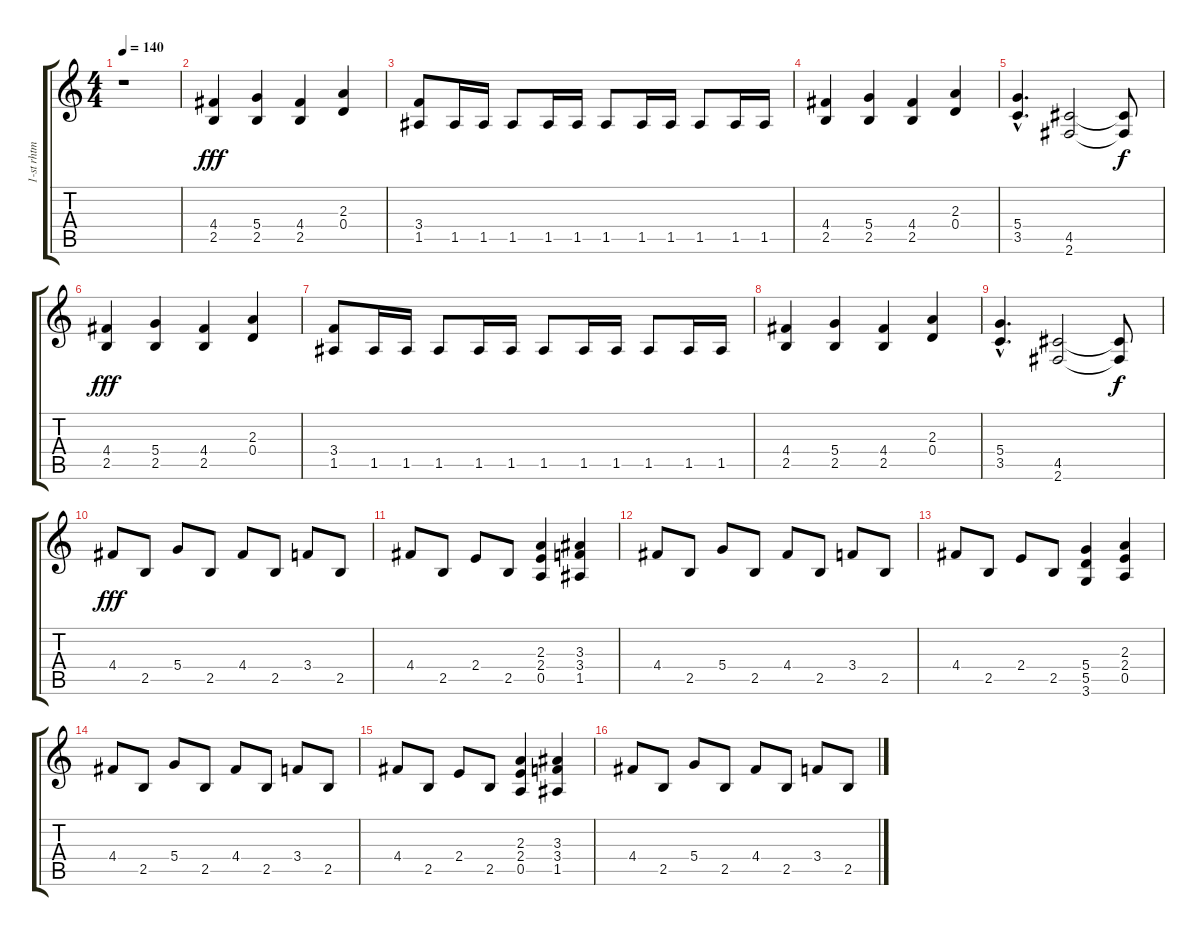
\track ("1-st rhtm gtr" "1-st rhtm ") {instrument distortionguitar}
\staff {score tabs}
\tuning (E4 B3 G3 D3 A2 E2) {hide}
\ts (4 4)
\tempo 140
\clef g2
\ks c
r.1{dy fff instrument distortionguitar} |
(4.4 2.5).4 (5.4 2.5).4 (4.4 2.5).4 (2.3 0.4).4 |
(3.4 1.5).8 1.5.16 1.5.16 1.5.8 1.5.16 1.5.16 1.5.8 1.5.16 1.5.16 1.5.8 1.5.16 1.5.16 |
(4.4 2.5).4 (5.4 2.5).4 (4.4 2.5).4 (2.3 0.4).4 |
(5.4{hac} 3.5{hac}).4{d} (4.5 2.6).2 (4.5{t} 2.6{t}).8{dy f} |
(4.4 2.5).4{dy fff} (5.4 2.5).4 (4.4 2.5).4 (2.3 0.4).4 |
(3.4 1.5).8 1.5.16 1.5.16 1.5.8 1.5.16 1.5.16 1.5.8 1.5.16 1.5.16 1.5.8 1.5.16 1.5.16 |
(4.4 2.5).4 (5.4 2.5).4 (4.4 2.5).4 (2.3 0.4).4 |
(5.4{hac} 3.5{hac}).4{d} (4.5 2.6).2 (4.5{t} 2.6{t}).8{dy f} |
4.4.8{dy fff} 2.5.8 5.4.8 2.5.8 4.4.8 2.5.8 3.4.8 2.5.8 |
4.4.8 2.5.8 2.4.8 2.5.8 (2.3 2.4 0.5).4 (3.3 3.4 1.5).4 |
4.4.8 2.5.8 5.4.8 2.5.8 4.4.8 2.5.8 3.4.8 2.5.8 |
4.4.8 2.5.8 2.4.8 2.5.8 (5.4 5.5 3.6).4 (2.3 2.4 0.5).4 |
4.4.8 2.5.8 5.4.8 2.5.8 4.4.8 2.5.8 3.4.8 2.5.8 |
4.4.8 2.5.8 2.4.8 2.5.8 (2.3 2.4 0.5).4 (3.3 3.4 1.5).4 |
4.4.8 2.5.8 5.4.8 2.5.8 4.4.8 2.5.8 3.4.8 2.5.8
